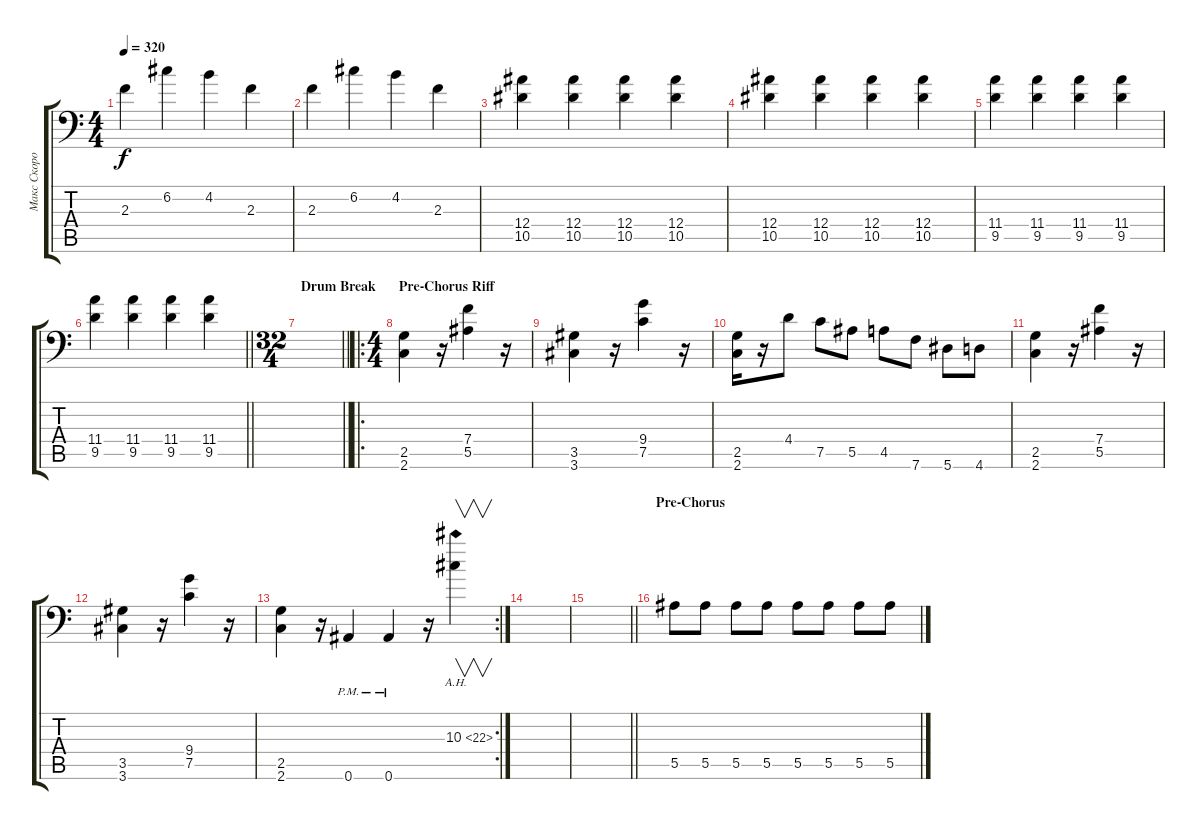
\track ("Макс Скоробогатов-Вторая Гитара" "Макс Скоро") {instrument distortionguitar}
\staff {score tabs}
\tuning (C4 G3 Eb3 Bb2 F2 Bb1) {hide}
\ts (4 4)
\tempo 320
\clef f4
\ks c
2.3.4{dy f} 6.2.4 4.2.4 2.3.4 |
2.3.4 6.2.4 4.2.4 2.3.4 |
(12.4 10.5).4 (12.4 10.5).4 (12.4 10.5).4 (12.4 10.5).4 |
(12.4 10.5).4 (12.4 10.5).4 (12.4 10.5).4 (12.4 10.5).4 |
(11.4 9.5).4 (11.4 9.5).4 (11.4 9.5).4 (11.4 9.5).4 |
\barLineRight lightlight
(11.4 9.5).4 (11.4 9.5).4 (11.4 9.5).4 (11.4 9.5).4 |
\ts (32 4)
\section ("" "Drum Break")
\barLineRight lightlight
|
\ro
\ts (4 4)
\section ("" "Pre-Chorus Riff")
(2.5 2.6).4 r.16 (7.4 5.5).4 r.16 |
(3.5 3.6).4 r.16 (9.4 7.5).4 r.16 |
(2.5 2.6).16 r.16 4.4.8 7.5.8 5.5.8 4.5.8 7.6.8 5.6.8 4.6.8 |
(2.5 2.6).4 r.16 (7.4 5.5).4 r.16 |
(3.5 3.6).4 r.16 (9.4 7.5).4 r.16 |
\rc 2
(2.5 2.6).4 r.16 0.6{pm}.4 0.6{pm}.4 r.16 10.3{ah 12}.4{v} |
|
\barLineRight lightlight
|
\section ("" "Pre-Chorus")
5.5.8 5.5.8 5.5.8 5.5.8 5.5.8 5.5.8 5.5.8 5.5.8
